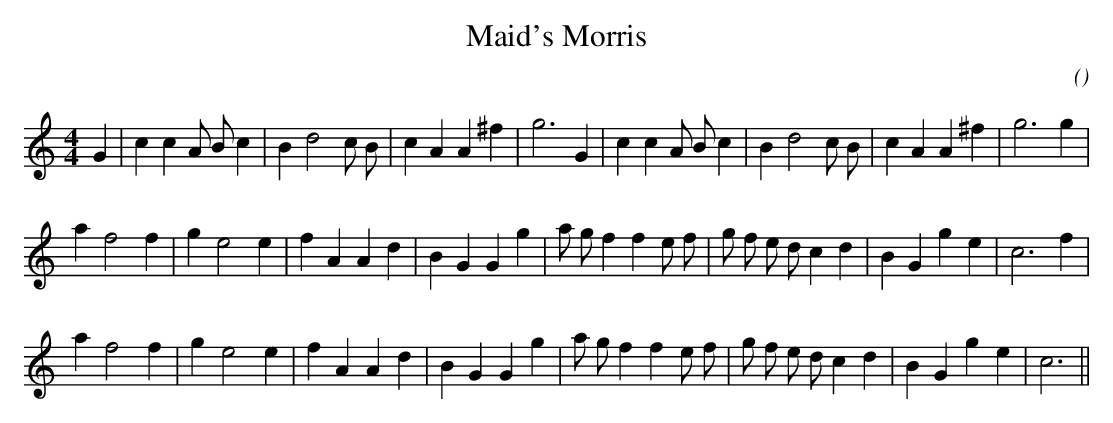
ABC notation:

X:1
T: Maid's Morris
C:
O:
M:4/4
K:C
K:C
M:4/4
L:1/16
G4 |c4 c4 A2 B2 c4 |B4 d8 c2 B2 |c4 A4 A4 ^f4 |g12 G4 |c4 c4 A2 B2 c4 |B4 d8 c2 B2 |c4 A4 A4 ^f4 |g12 g4 |
a4 f8 f4 |g4 e8 e4 |f4 A4 A4 d4 |B4 G4 G4 g4 |a2 g2 f4 f4 e2 f2 |g2 f2 e2 d2 c4 d4 |B4 G4 g4 e4 |c12 f4 |
a4 f8 f4 |g4 e8 e4 |f4 A4 A4 d4 |B4 G4 G4 g4 |a2 g2 f4 f4 e2 f2 |g2 f2 e2 d2 c4 d4 |B4 G4 g4 e4 |c12 ||
